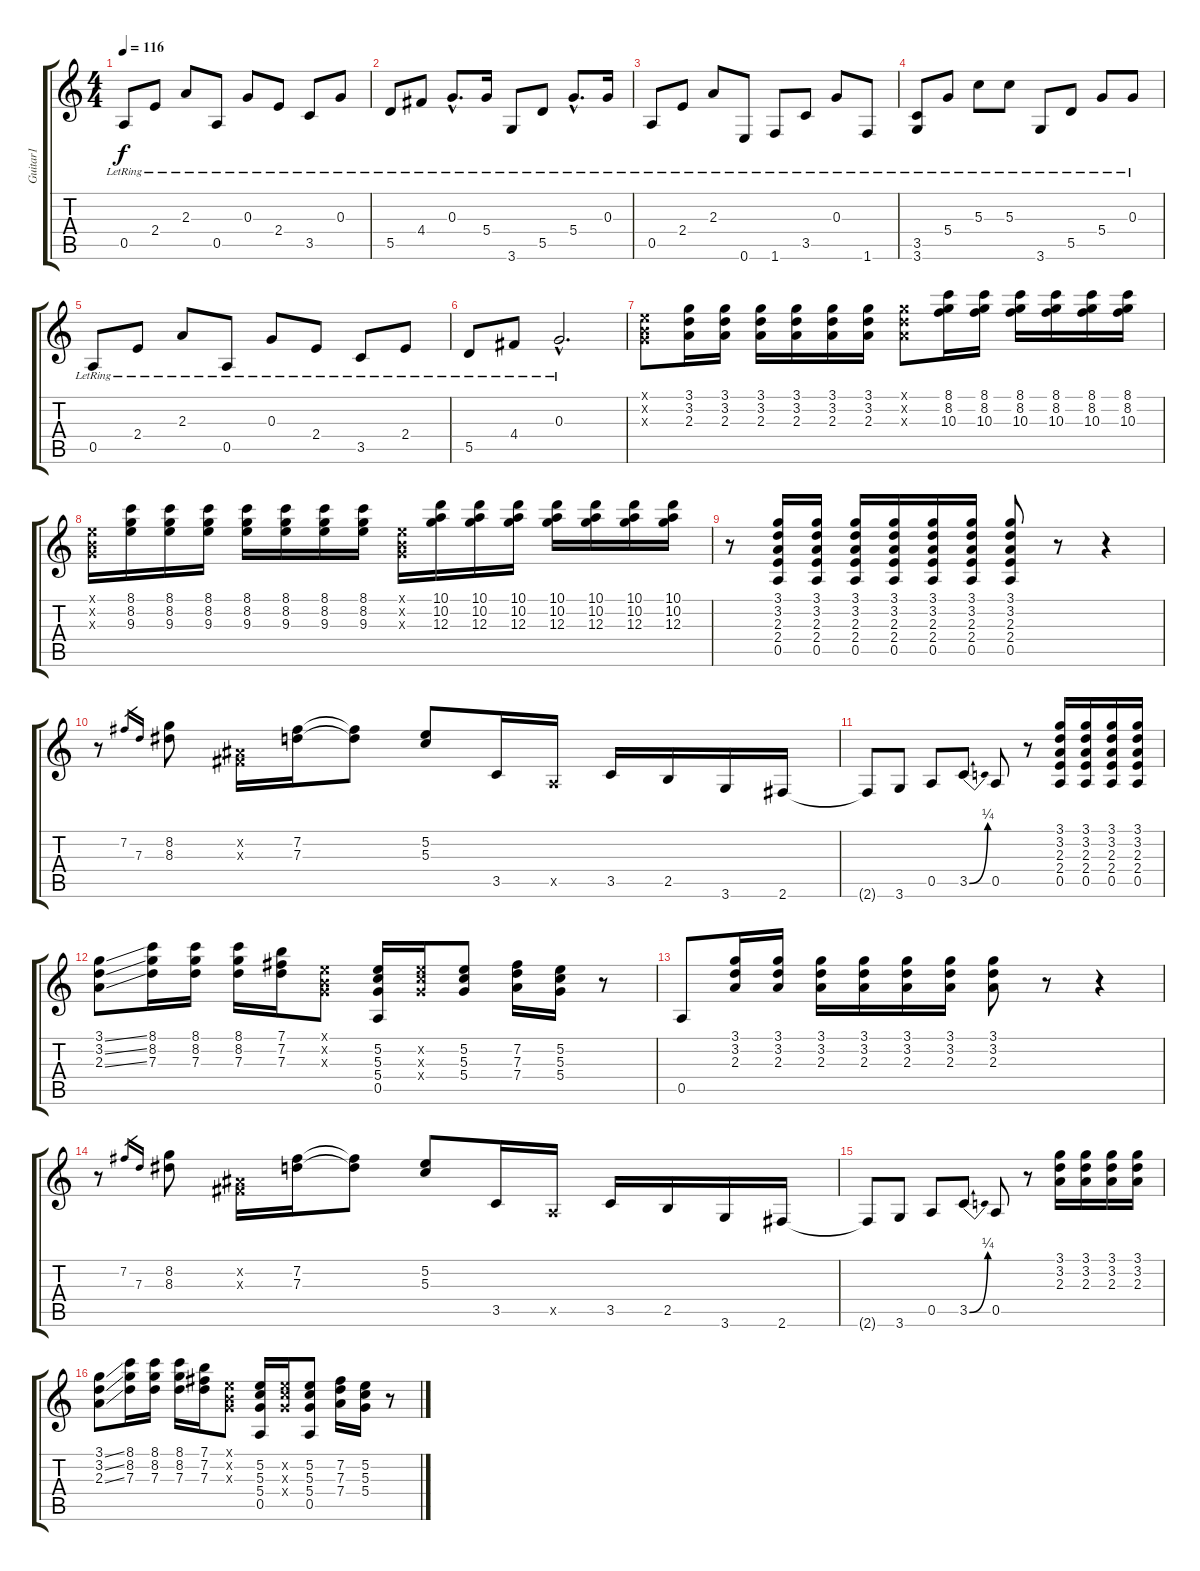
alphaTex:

\track ("Guitar1" "Guitar1") {instrument overdrivenguitar}
\staff {score tabs}
\tuning (E4 B3 G3 D3 A2 E2) {hide}
\ts (4 4)
\tempo 116
\clef g2
\ks c
0.5{lr}.8{dy f instrument acousticguitarnylon} 2.4{lr}.8 2.3{lr}.8 0.5{lr}.8 0.3{lr}.8 2.4{lr}.8 3.5{lr}.8 0.3{lr}.8 |
5.5{lr}.8 4.4{lr}.8 0.3{hac lr}.8{d} 5.4{lr}.16 3.6{lr}.8 5.5{lr}.8 5.4{hac lr}.8{d} 0.3{lr}.16 |
0.5{lr}.8 2.4{lr}.8 2.3{lr}.8 0.6{lr}.8 1.6{lr}.8 3.5{lr}.8 0.3{lr}.8 1.6{lr}.8 |
(3.5{lr} 3.6{lr}).8 5.4{lr}.8 5.3{lr}.8 5.3{lr}.8 3.6{lr}.8 5.5{lr}.8 5.4{lr}.8 0.3{lr}.8 |
0.5{lr}.8 2.4{lr}.8 2.3{lr}.8 0.5{lr}.8 0.3{lr}.8 2.4{lr}.8 3.5{lr}.8 2.4{lr}.8 |
5.5{lr}.8 4.4{lr}.8 0.3{hac lr}.2{d} |
(0.1{x} 0.2{x} 0.3{x}).8 (3.1 3.2 2.3).16 (3.1 3.2 2.3).16 (3.1 3.2 2.3).16 (3.1 3.2 2.3).16 (3.1 3.2 2.3).16 (3.1 3.2 2.3).16 (3.1{x} 3.2{x} 2.3{x}).8 (8.1 8.2 10.3).16 (8.1 8.2 10.3).16 (8.1 8.2 10.3).16 (8.1 8.2 10.3).16 (8.1 8.2 10.3).16 (8.1 8.2 10.3).16 |
(0.1{x} 0.2{x} 0.3{x}).16 (8.1 8.2 9.3).16 (8.1 8.2 9.3).16 (8.1 8.2 9.3).16 (8.1 8.2 9.3).16 (8.1 8.2 9.3).16 (8.1 8.2 9.3).16 (8.1 8.2 9.3).16 (0.1{x} 0.2{x} 0.3{x}).16 (10.1 10.2 12.3).16 (10.1 10.2 12.3).16 (10.1 10.2 12.3).16 (10.1 10.2 12.3).16 (10.1 10.2 12.3).16 (10.1 10.2 12.3).16 (10.1 10.2 12.3).16 |
r.8 (3.1 3.2 2.3 2.4 0.5).16{instrument overdrivenguitar} (3.1 3.2 2.3 2.4 0.5).16 (3.1 3.2 2.3 2.4 0.5).16 (3.1 3.2 2.3 2.4 0.5).16 (3.1 3.2 2.3 2.4 0.5).16 (3.1 3.2 2.3 2.4 0.5).16 (3.1 3.2 2.3 2.4 0.5).8 r.8 r.4 |
r.8 7.2.16{gr} 7.3.16{gr} (8.2 8.3).8 (-1.2{x} -1.3{x}).16 (7.2 7.3).16 (7.2{t} 7.3{t}).8 (5.2 5.3).8 3.5.16 0.5{x}.16 3.5.16 2.5.16 3.6.16 2.6.16 |
2.6{t}.8 3.6.8 0.5.8 3.5{be (bend 0 0 60 1)}.8 0.5.8 r.8 (3.1 3.2 2.3 2.4 0.5).16 (3.1 3.2 2.3 2.4 0.5).16 (3.1 3.2 2.3 2.4 0.5).16 (3.1 3.2 2.3 2.4 0.5).16 |
(3.1{ss} 3.2{ss} 2.3{ss}).8 (8.1 8.2 7.3).16 (8.1 8.2 7.3).16 (8.1 8.2 7.3).16 (7.1 7.2 7.3).16 (0.1{x} 0.2{x} 0.3{x}).8 (5.2 5.3 5.4 0.5).16 (5.2{x} 5.3{x} 5.4{x}).16 (5.2 5.3 5.4).8 (7.2 7.3 7.4).16 (5.2 5.3 5.4).16 r.8 |
0.5.8 (3.1 3.2 2.3).16 (3.1 3.2 2.3).16 (3.1 3.2 2.3).16 (3.1 3.2 2.3).16 (3.1 3.2 2.3).16 (3.1 3.2 2.3).16 (3.1 3.2 2.3).8 r.8 r.4 |
r.8 7.2.16{gr} 7.3.16{gr} (8.2 8.3).8 (-1.2{x} -1.3{x}).16 (7.2 7.3).16 (7.2{t} 7.3{t}).8 (5.2 5.3).8 3.5.16 0.5{x}.16 3.5.16 2.5.16 3.6.16 2.6.16 |
2.6{t}.8 3.6.8 0.5.8 3.5{be (bend 0 0 60 1)}.8 0.5.8 r.8 (3.1 3.2 2.3).16 (3.1 3.2 2.3).16 (3.1 3.2 2.3).16 (3.1 3.2 2.3).16 |
(3.1{ss} 3.2{ss} 2.3{ss}).8 (8.1 8.2 7.3).16 (8.1 8.2 7.3).16 (8.1 8.2 7.3).16 (7.1 7.2 7.3).16 (0.1{x} 0.2{x} 0.3{x}).8 (5.2 5.3 5.4 0.5).16 (5.2{x} 5.3{x} 5.4{x}).16 (5.2 5.3 5.4 0.5).8 (7.2 7.3 7.4).16 (5.2{ss} 5.3{ss} 5.4{ss}).16 r.8
